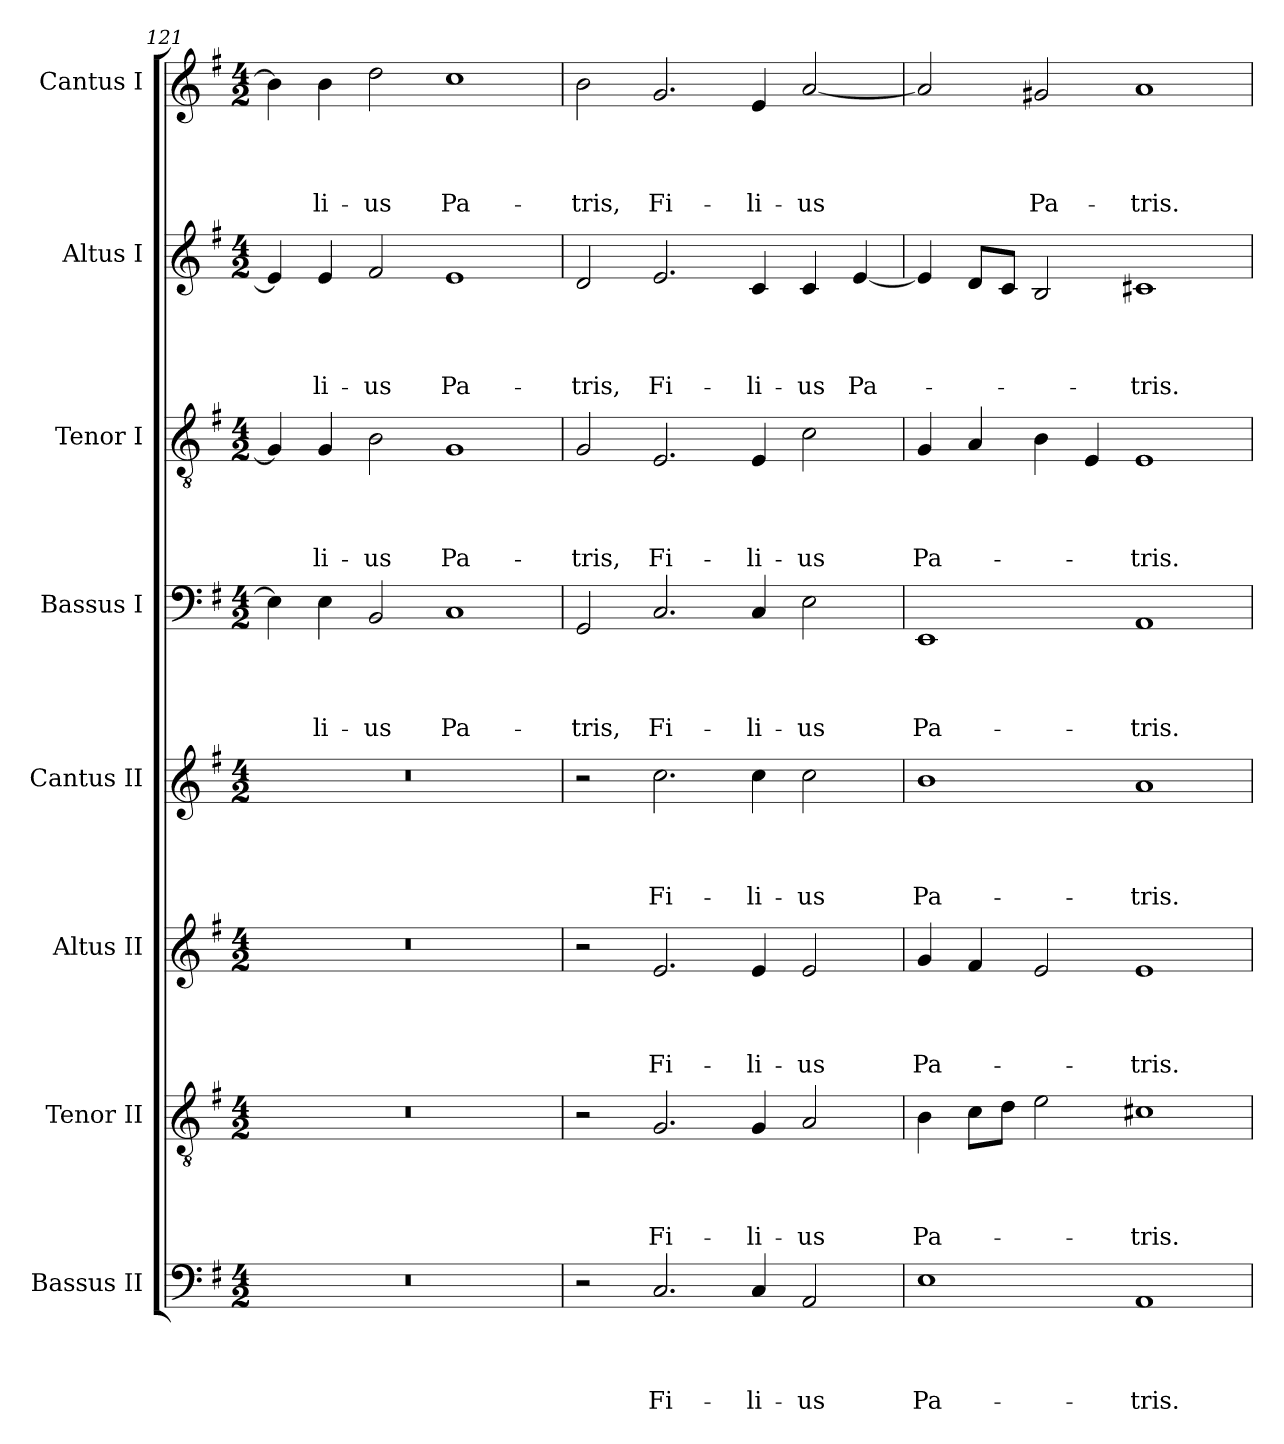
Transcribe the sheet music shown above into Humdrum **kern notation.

**kern	**text	**text	**text	**text	**kern	**text	**text	**text	**text	**kern	**text	**text	**text	**text	**kern	**text	**text	**text	**text	**kern	**text	**text	**text	**text	**kern	**text	**text	**text	**text	**kern	**text	**text	**text	**text	**kern	**text	**text	**text	**text
*part8	*part8	*part8	*part8	*part8	*part7	*part7	*part7	*part7	*part7	*part6	*part6	*part6	*part6	*part6	*part5	*part5	*part5	*part5	*part5	*part4	*part4	*part4	*part4	*part4	*part3	*part3	*part3	*part3	*part3	*part2	*part2	*part2	*part2	*part2	*part1	*part1	*part1	*part1	*part1
*staff8	*staff8	*staff8	*staff8	*staff8	*staff7	*staff7	*staff7	*staff7	*staff7	*staff6	*staff6	*staff6	*staff6	*staff6	*staff5	*staff5	*staff5	*staff5	*staff5	*staff4	*staff4	*staff4	*staff4	*staff4	*staff3	*staff3	*staff3	*staff3	*staff3	*staff2	*staff2	*staff2	*staff2	*staff2	*staff1	*staff1	*staff1	*staff1	*staff1
*I"Bassus II	*	*	*	*	*I"Tenor II	*	*	*	*	*I"Altus II	*	*	*	*	*I"Cantus II	*	*	*	*	*I"Bassus I	*	*	*	*	*I"Tenor I	*	*	*	*	*I"Altus I	*	*	*	*	*I"Cantus I	*	*	*	*
*I'B II	*	*	*	*	*I'T II	*	*	*	*	*I'A II	*	*	*	*	*I'C II	*	*	*	*	*I'B I	*	*	*	*	*I'T I	*	*	*	*	*I'A I	*	*	*	*	*I'C I	*	*	*	*
*clefF4	*	*	*	*	*clefGv2	*	*	*	*	*clefG2	*	*	*	*	*clefG2	*	*	*	*	*clefF4	*	*	*	*	*clefGv2	*	*	*	*	*clefG2	*	*	*	*	*clefG2	*	*	*	*
*k[f#]	*	*	*	*	*k[f#]	*	*	*	*	*k[f#]	*	*	*	*	*k[f#]	*	*	*	*	*k[f#]	*	*	*	*	*k[f#]	*	*	*	*	*k[f#]	*	*	*	*	*k[f#]	*	*	*	*
*G:	*	*	*	*	*G:	*	*	*	*	*G:	*	*	*	*	*G:	*	*	*	*	*G:	*	*	*	*	*G:	*	*	*	*	*G:	*	*	*	*	*G:	*	*	*	*
*M4/2	*	*	*	*	*M4/2	*	*	*	*	*M4/2	*	*	*	*	*M4/2	*	*	*	*	*M4/2	*	*	*	*	*M4/2	*	*	*	*	*M4/2	*	*	*	*	*M4/2	*	*	*	*
=121	=121	=121	=121	=121	=121	=121	=121	=121	=121	=121	=121	=121	=121	=121	=121	=121	=121	=121	=121	=121	=121	=121	=121	=121	=121	=121	=121	=121	=121	=121	=121	=121	=121	=121	=121	=121	=121	=121	=121
0r	.	.	.	.	0r	.	.	.	.	0r	.	.	.	.	0r	.	.	.	.	4E\]	.	.	.	.	4G/]	.	.	.	.	4e/]	.	.	.	.	4b\]	.	.	.	.
!	!	!	!	!	!	!	!	!	!	!	!	!	!	!	!	!	!	!	!	!	!	!	!	!LO:LY:b	!	!	!	!	!	!	!	!	!	!	!	!	!	!	!
!	!	!	!	!	!	!	!	!	!	!	!	!	!	!	!	!	!	!	!	!	!	!	!	!	!	!	!	!	!LO:LY:b	!	!	!	!	!	!	!	!	!	!
!	!	!	!	!	!	!	!	!	!	!	!	!	!	!	!	!	!	!	!	!	!	!	!	!	!	!	!	!	!	!	!	!	!	!LO:LY:b	!	!	!	!	!
!	!	!	!	!	!	!	!	!	!	!	!	!	!	!	!	!	!	!	!	!	!	!	!	!	!	!	!	!	!	!	!	!	!	!	!	!	!	!	!LO:LY:b
.	.	.	.	.	.	.	.	.	.	.	.	.	.	.	.	.	.	.	.	4E\	.	.	.	-li-	4G/	.	.	.	-li-	4e/	.	.	.	-li-	4b\	.	.	.	-li-
!	!	!	!	!	!	!	!	!	!	!	!	!	!	!	!	!	!	!	!	!	!	!	!	!LO:LY:b	!	!	!	!	!	!	!	!	!	!	!	!	!	!	!
!	!	!	!	!	!	!	!	!	!	!	!	!	!	!	!	!	!	!	!	!	!	!	!	!	!	!	!	!	!LO:LY:b	!	!	!	!	!	!	!	!	!	!
!	!	!	!	!	!	!	!	!	!	!	!	!	!	!	!	!	!	!	!	!	!	!	!	!	!	!	!	!	!	!	!	!	!	!LO:LY:b	!	!	!	!	!
!	!	!	!	!	!	!	!	!	!	!	!	!	!	!	!	!	!	!	!	!	!	!	!	!	!	!	!	!	!	!	!	!	!	!	!	!	!	!	!LO:LY:b
.	.	.	.	.	.	.	.	.	.	.	.	.	.	.	.	.	.	.	.	2BB/	.	.	.	-us	2B\	.	.	.	-us	2f#/	.	.	.	-us	2dd\	.	.	.	-us
!	!	!	!	!	!	!	!	!	!	!	!	!	!	!	!	!	!	!	!	!	!	!	!	!LO:LY:b	!	!	!	!	!	!	!	!	!	!	!	!	!	!	!
!	!	!	!	!	!	!	!	!	!	!	!	!	!	!	!	!	!	!	!	!	!	!	!	!	!	!	!	!	!LO:LY:b	!	!	!	!	!	!	!	!	!	!
!	!	!	!	!	!	!	!	!	!	!	!	!	!	!	!	!	!	!	!	!	!	!	!	!	!	!	!	!	!	!	!	!	!	!LO:LY:b	!	!	!	!	!
!	!	!	!	!	!	!	!	!	!	!	!	!	!	!	!	!	!	!	!	!	!	!	!	!	!	!	!	!	!	!	!	!	!	!	!	!	!	!	!LO:LY:b
.	.	.	.	.	.	.	.	.	.	.	.	.	.	.	.	.	.	.	.	1C	.	.	.	Pa-	1G	.	.	.	Pa-	1e	.	.	.	Pa-	1cc	.	.	.	Pa-
=122	=122	=122	=122	=122	=122	=122	=122	=122	=122	=122	=122	=122	=122	=122	=122	=122	=122	=122	=122	=122	=122	=122	=122	=122	=122	=122	=122	=122	=122	=122	=122	=122	=122	=122	=122	=122	=122	=122	=122
!	!	!	!	!	!	!	!	!	!	!	!	!	!	!	!	!	!	!	!	!	!	!	!	!LO:LY:b	!	!	!	!	!	!	!	!	!	!	!	!	!	!	!
!	!	!	!	!	!	!	!	!	!	!	!	!	!	!	!	!	!	!	!	!	!	!	!	!	!	!	!	!	!LO:LY:b	!	!	!	!	!	!	!	!	!	!
!	!	!	!	!	!	!	!	!	!	!	!	!	!	!	!	!	!	!	!	!	!	!	!	!	!	!	!	!	!	!	!	!	!	!LO:LY:b	!	!	!	!	!
!	!	!	!	!	!	!	!	!	!	!	!	!	!	!	!	!	!	!	!	!	!	!	!	!	!	!	!	!	!	!	!	!	!	!	!	!	!	!	!LO:LY:b
2r	.	.	.	.	2r	.	.	.	.	2r	.	.	.	.	2r	.	.	.	.	2GG/	.	.	.	-tris,	2G/	.	.	.	-tris,	2d/	.	.	.	-tris,	2b\	.	.	.	-tris,
!	!	!	!	!LO:LY:b	!	!	!	!	!	!	!	!	!	!	!	!	!	!	!	!	!	!	!	!	!	!	!	!	!	!	!	!	!	!	!	!	!	!	!
!	!	!	!	!	!	!	!	!	!LO:LY:b	!	!	!	!	!	!	!	!	!	!	!	!	!	!	!	!	!	!	!	!	!	!	!	!	!	!	!	!	!	!
!	!	!	!	!	!	!	!	!	!	!	!	!	!	!LO:LY:b	!	!	!	!	!	!	!	!	!	!	!	!	!	!	!	!	!	!	!	!	!	!	!	!	!
!	!	!	!	!	!	!	!	!	!	!	!	!	!	!	!	!	!	!	!LO:LY:b	!	!	!	!	!	!	!	!	!	!	!	!	!	!	!	!	!	!	!	!
!	!	!	!	!	!	!	!	!	!	!	!	!	!	!	!	!	!	!	!	!	!	!	!	!LO:LY:b	!	!	!	!	!	!	!	!	!	!	!	!	!	!	!
!	!	!	!	!	!	!	!	!	!	!	!	!	!	!	!	!	!	!	!	!	!	!	!	!	!	!	!	!	!LO:LY:b	!	!	!	!	!	!	!	!	!	!
!	!	!	!	!	!	!	!	!	!	!	!	!	!	!	!	!	!	!	!	!	!	!	!	!	!	!	!	!	!	!	!	!	!	!LO:LY:b	!	!	!	!	!
!	!	!	!	!	!	!	!	!	!	!	!	!	!	!	!	!	!	!	!	!	!	!	!	!	!	!	!	!	!	!	!	!	!	!	!	!	!	!	!LO:LY:b
2.C/	.	.	.	Fi-	2.G/	.	.	.	Fi-	2.e/	.	.	.	Fi-	2.cc\	.	.	.	Fi-	2.C/	.	.	.	Fi-	2.E/	.	.	.	Fi-	2.e/	.	.	.	Fi-	2.g/	.	.	.	Fi-
!	!	!	!	!LO:LY:b	!	!	!	!	!	!	!	!	!	!	!	!	!	!	!	!	!	!	!	!	!	!	!	!	!	!	!	!	!	!	!	!	!	!	!
!	!	!	!	!	!	!	!	!	!LO:LY:b	!	!	!	!	!	!	!	!	!	!	!	!	!	!	!	!	!	!	!	!	!	!	!	!	!	!	!	!	!	!
!	!	!	!	!	!	!	!	!	!	!	!	!	!	!LO:LY:b	!	!	!	!	!	!	!	!	!	!	!	!	!	!	!	!	!	!	!	!	!	!	!	!	!
!	!	!	!	!	!	!	!	!	!	!	!	!	!	!	!	!	!	!	!LO:LY:b	!	!	!	!	!	!	!	!	!	!	!	!	!	!	!	!	!	!	!	!
!	!	!	!	!	!	!	!	!	!	!	!	!	!	!	!	!	!	!	!	!	!	!	!	!LO:LY:b	!	!	!	!	!	!	!	!	!	!	!	!	!	!	!
!	!	!	!	!	!	!	!	!	!	!	!	!	!	!	!	!	!	!	!	!	!	!	!	!	!	!	!	!	!LO:LY:b	!	!	!	!	!	!	!	!	!	!
!	!	!	!	!	!	!	!	!	!	!	!	!	!	!	!	!	!	!	!	!	!	!	!	!	!	!	!	!	!	!	!	!	!	!LO:LY:b	!	!	!	!	!
!	!	!	!	!	!	!	!	!	!	!	!	!	!	!	!	!	!	!	!	!	!	!	!	!	!	!	!	!	!	!	!	!	!	!	!	!	!	!	!LO:LY:b
4C/	.	.	.	-li-	4G/	.	.	.	-li-	4e/	.	.	.	-li-	4cc\	.	.	.	-li-	4C/	.	.	.	-li-	4E/	.	.	.	-li-	4c/	.	.	.	-li-	4e/	.	.	.	-li-
!	!	!	!	!LO:LY:b	!	!	!	!	!	!	!	!	!	!	!	!	!	!	!	!	!	!	!	!	!	!	!	!	!	!	!	!	!	!	!	!	!	!	!
!	!	!	!	!	!	!	!	!	!LO:LY:b	!	!	!	!	!	!	!	!	!	!	!	!	!	!	!	!	!	!	!	!	!	!	!	!	!	!	!	!	!	!
!	!	!	!	!	!	!	!	!	!	!	!	!	!	!LO:LY:b	!	!	!	!	!	!	!	!	!	!	!	!	!	!	!	!	!	!	!	!	!	!	!	!	!
!	!	!	!	!	!	!	!	!	!	!	!	!	!	!	!	!	!	!	!LO:LY:b	!	!	!	!	!	!	!	!	!	!	!	!	!	!	!	!	!	!	!	!
!	!	!	!	!	!	!	!	!	!	!	!	!	!	!	!	!	!	!	!	!	!	!	!	!LO:LY:b	!	!	!	!	!	!	!	!	!	!	!	!	!	!	!
!	!	!	!	!	!	!	!	!	!	!	!	!	!	!	!	!	!	!	!	!	!	!	!	!	!	!	!	!	!LO:LY:b	!	!	!	!	!	!	!	!	!	!
!	!	!	!	!	!	!	!	!	!	!	!	!	!	!	!	!	!	!	!	!	!	!	!	!	!	!	!	!	!	!	!	!	!	!LO:LY:b	!	!	!	!	!
!	!	!	!	!	!	!	!	!	!	!	!	!	!	!	!	!	!	!	!	!	!	!	!	!	!	!	!	!	!	!	!	!	!	!	!	!	!	!	!LO:LY:b
2AA/	.	.	.	-us	2A/	.	.	.	-us	2e/	.	.	.	-us	2cc\	.	.	.	-us	2E\	.	.	.	-us	2c\	.	.	.	-us	4c/	.	.	.	-us	[2a/	.	.	.	-us
!	!	!	!	!	!	!	!	!	!	!	!	!	!	!	!	!	!	!	!	!	!	!	!	!	!	!	!	!	!	!	!	!	!	!LO:LY:b	!	!	!	!	!
.	.	.	.	.	.	.	.	.	.	.	.	.	.	.	.	.	.	.	.	.	.	.	.	.	.	.	.	.	.	[4e/	.	.	.	Pa-	.	.	.	.	.
!!LO:PB:g=z
=123	=123	=123	=123	=123	=123	=123	=123	=123	=123	=123	=123	=123	=123	=123	=123	=123	=123	=123	=123	=123	=123	=123	=123	=123	=123	=123	=123	=123	=123	=123	=123	=123	=123	=123	=123	=123	=123	=123	=123
!	!	!	!	!LO:LY:b	!	!	!	!	!	!	!	!	!	!	!	!	!	!	!	!	!	!	!	!	!	!	!	!	!	!	!	!	!	!	!	!	!	!	!
!	!	!	!	!	!	!	!	!	!LO:LY:b	!	!	!	!	!	!	!	!	!	!	!	!	!	!	!	!	!	!	!	!	!	!	!	!	!	!	!	!	!	!
!	!	!	!	!	!	!	!	!	!	!	!	!	!	!LO:LY:b	!	!	!	!	!	!	!	!	!	!	!	!	!	!	!	!	!	!	!	!	!	!	!	!	!
!	!	!	!	!	!	!	!	!	!	!	!	!	!	!	!	!	!	!	!LO:LY:b	!	!	!	!	!	!	!	!	!	!	!	!	!	!	!	!	!	!	!	!
!	!	!	!	!	!	!	!	!	!	!	!	!	!	!	!	!	!	!	!	!	!	!	!	!LO:LY:b	!	!	!	!	!	!	!	!	!	!	!	!	!	!	!
!	!	!	!	!	!	!	!	!	!	!	!	!	!	!	!	!	!	!	!	!	!	!	!	!	!	!	!	!	!LO:LY:b	!	!	!	!	!	!	!	!	!	!
1E	.	.	.	Pa-	4B\	.	.	.	Pa-	4g/	.	.	.	Pa-	1b	.	.	.	Pa-	1EE	.	.	.	Pa-	4G/	.	.	.	Pa-	4e/]	.	.	.	.	2a/]	.	.	.	.
.	.	.	.	.	8c\L	.	.	.	.	4f#/	.	.	.	.	.	.	.	.	.	.	.	.	.	.	4A/	.	.	.	.	8d/L	.	.	.	.	.	.	.	.	.
.	.	.	.	.	8d\J	.	.	.	.	.	.	.	.	.	.	.	.	.	.	.	.	.	.	.	.	.	.	.	.	8c/J	.	.	.	.	.	.	.	.	.
!	!	!	!	!	!	!	!	!	!	!	!	!	!	!	!	!	!	!	!	!	!	!	!	!	!	!	!	!	!	!	!	!	!	!	!	!	!	!	!LO:LY:b
.	.	.	.	.	2e\	.	.	.	.	2e/	.	.	.	.	.	.	.	.	.	.	.	.	.	.	4B\	.	.	.	.	2B/	.	.	.	.	2g#X/	.	.	.	Pa-
.	.	.	.	.	.	.	.	.	.	.	.	.	.	.	.	.	.	.	.	.	.	.	.	.	4E/	.	.	.	.	.	.	.	.	.	.	.	.	.	.
!	!	!	!	!LO:LY:b	!	!	!	!	!	!	!	!	!	!	!	!	!	!	!	!	!	!	!	!	!	!	!	!	!	!	!	!	!	!	!	!	!	!	!
!	!	!	!	!	!	!	!	!	!LO:LY:b	!	!	!	!	!	!	!	!	!	!	!	!	!	!	!	!	!	!	!	!	!	!	!	!	!	!	!	!	!	!
!	!	!	!	!	!	!	!	!	!	!	!	!	!	!LO:LY:b	!	!	!	!	!	!	!	!	!	!	!	!	!	!	!	!	!	!	!	!	!	!	!	!	!
!	!	!	!	!	!	!	!	!	!	!	!	!	!	!	!	!	!	!	!LO:LY:b	!	!	!	!	!	!	!	!	!	!	!	!	!	!	!	!	!	!	!	!
!	!	!	!	!	!	!	!	!	!	!	!	!	!	!	!	!	!	!	!	!	!	!	!	!LO:LY:b	!	!	!	!	!	!	!	!	!	!	!	!	!	!	!
!	!	!	!	!	!	!	!	!	!	!	!	!	!	!	!	!	!	!	!	!	!	!	!	!	!	!	!	!	!LO:LY:b	!	!	!	!	!	!	!	!	!	!
!	!	!	!	!	!	!	!	!	!	!	!	!	!	!	!	!	!	!	!	!	!	!	!	!	!	!	!	!	!	!	!	!	!	!LO:LY:b	!	!	!	!	!
!	!	!	!	!	!	!	!	!	!	!	!	!	!	!	!	!	!	!	!	!	!	!	!	!	!	!	!	!	!	!	!	!	!	!	!	!	!	!	!LO:LY:b
1AA	.	.	.	-tris.	1c#X	.	.	.	-tris.	1e	.	.	.	-tris.	1a	.	.	.	-tris.	1AA	.	.	.	-tris.	1E	.	.	.	-tris.	1c#X	.	.	.	-tris.	1a	.	.	.	-tris.
=	=	=	=	=	=	=	=	=	=	=	=	=	=	=	=	=	=	=	=	=	=	=	=	=	=	=	=	=	=	=	=	=	=	=	=	=	=	=	=
*-	*-	*-	*-	*-	*-	*-	*-	*-	*-	*-	*-	*-	*-	*-	*-	*-	*-	*-	*-	*-	*-	*-	*-	*-	*-	*-	*-	*-	*-	*-	*-	*-	*-	*-	*-	*-	*-	*-	*-
